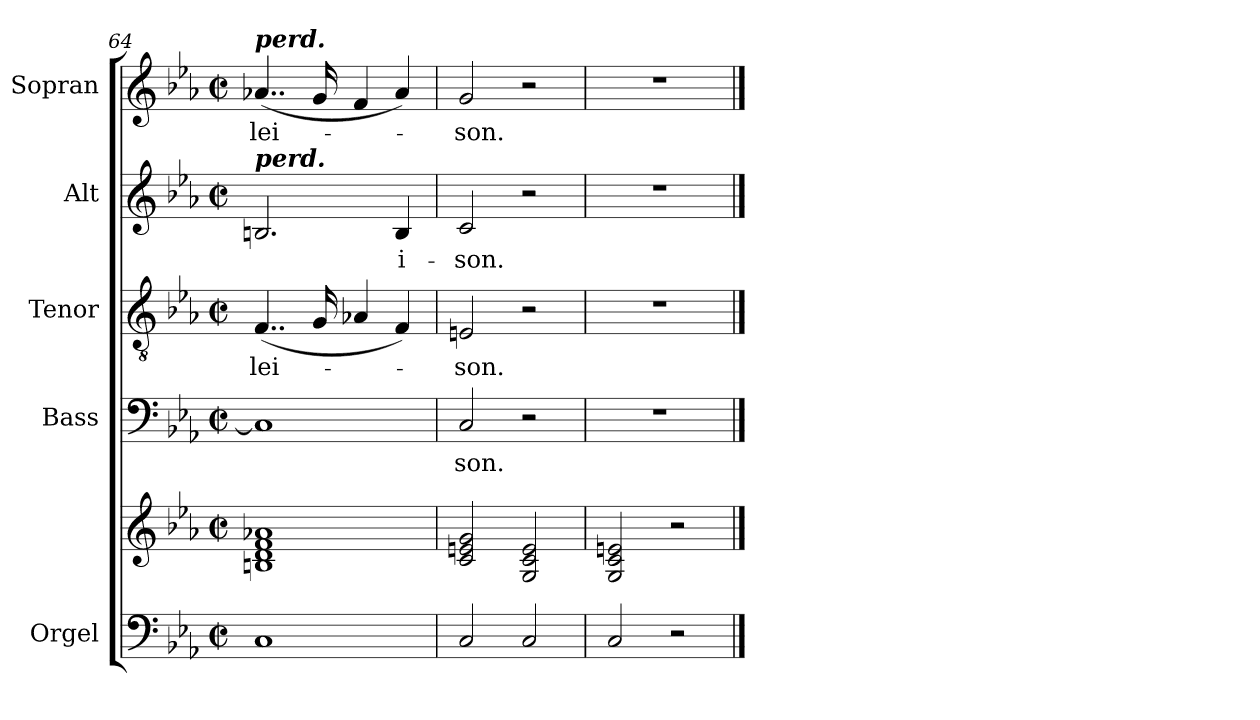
**kern	**kern	**kern	**text	**kern	**text	**kern	**text	**kern	**text
*part5	*part5	*part4	*part4	*part3	*part3	*part2	*part2	*part1	*part1
*staff6	*staff5	*staff4	*staff4	*staff3	*staff3	*staff2	*staff2	*staff1	*staff1
*I"Orgel	*	*I"Bass	*	*I"Tenor	*	*I"Alt	*	*I"Sopran	*
*I'Org.	*	*I'B.	*	*I'T.	*	*I'A.	*	*I'S.	*
*clefF4	*clefG2	*clefF4	*	*clefGv2	*	*clefG2	*	*clefG2	*
*k[b-e-a-]	*k[b-e-a-]	*k[b-e-a-]	*	*k[b-e-a-]	*	*k[b-e-a-]	*	*k[b-e-a-]	*
*E-:	*E-:	*E-:	*	*E-:	*	*E-:	*	*E-:	*
*M2/2	*M2/2	*M2/2	*	*M2/2	*	*M2/2	*	*M2/2	*
*met(c|)	*met(c|)	*met(c|)	*	*met(c|)	*	*met(c|)	*	*met(c|)	*
=64	=64	=64	=64	=64	=64	=64	=64	=64	=64
!	!	!	!	!	!	!	!	!LO:TX:a:Bi:t=perd.	!
!	!	!	!	!	!	!LO:TX:a:Bi:t=perd.	!	!	!
!	!	!	!	!	!LO:LY:b	!	!	!	!LO:LY:b
1C	1Bn 1d 1f 1a-X	1C]	.	(<4..F/	-lei-	2.Bn/	.	(<4..a-X/	-lei-
.	.	.	.	16G/	.	.	.	16g/	.
.	.	.	.	4A-X/	.	.	.	4f/	.
!	!	!	!	!	!	!	!LO:LY:b	!	!
.	.	.	.	4F/)	.	4B/	-i-	4a-/)	.
=65	=65	=65	=65	=65	=65	=65	=65	=65	=65
!	!	!	!LO:LY:b	!	!LO:LY:b	!	!LO:LY:b	!	!LO:LY:b
2C/	2c/ 2en/ 2g/	2C/	-son.	2En/	-son.	2c/	-son.	2g/	-son.
2C/	2G/ 2c/ 2e/	2r	.	2r	.	2r	.	2r	.
=66	=66	=66	=66	=66	=66	=66	=66	=66	=66
2C/	2G/ 2c/ 2en/	1r	.	1r	.	1r	.	1r	.
2r	2r	.	.	.	.	.	.	.	.
==	==	==	==	==	==	==	==	==	==
*-	*-	*-	*-	*-	*-	*-	*-	*-	*-
